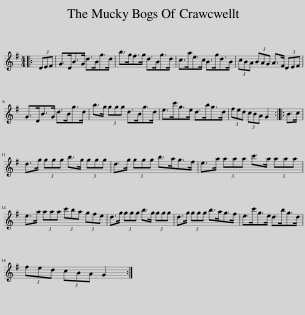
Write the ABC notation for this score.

X:1
L:1/8
M:4/4
I:linebreak $
K:G
V:1 treble
V:1
|: (3DEF | G>DB>G d>Bg>d | b>gf>g d>Bg>d | c>ae>c B>gd>B | (3cBA (3BAG A>F (3DEF |$ %5
 G>DB>G d>Bg>d | b>g (3ggg d>Bg>d | e>c'g>e d>bg>d | (3fed (3cBA G2 :: B>c |$ %10
 d>g (3ggg b>g (3ggg | d>g (3ggg b>ag>f | e>a (3aaa c'>a (3aaa |$ e>a (3aaa (3c'ba (3gfe | d>g (3ggg b>g (3ggg | %15
 d>g (3ggg b>ag>f | e>c'g>e d>bg>d |$ (3fed (3cBA G2 :| %18
